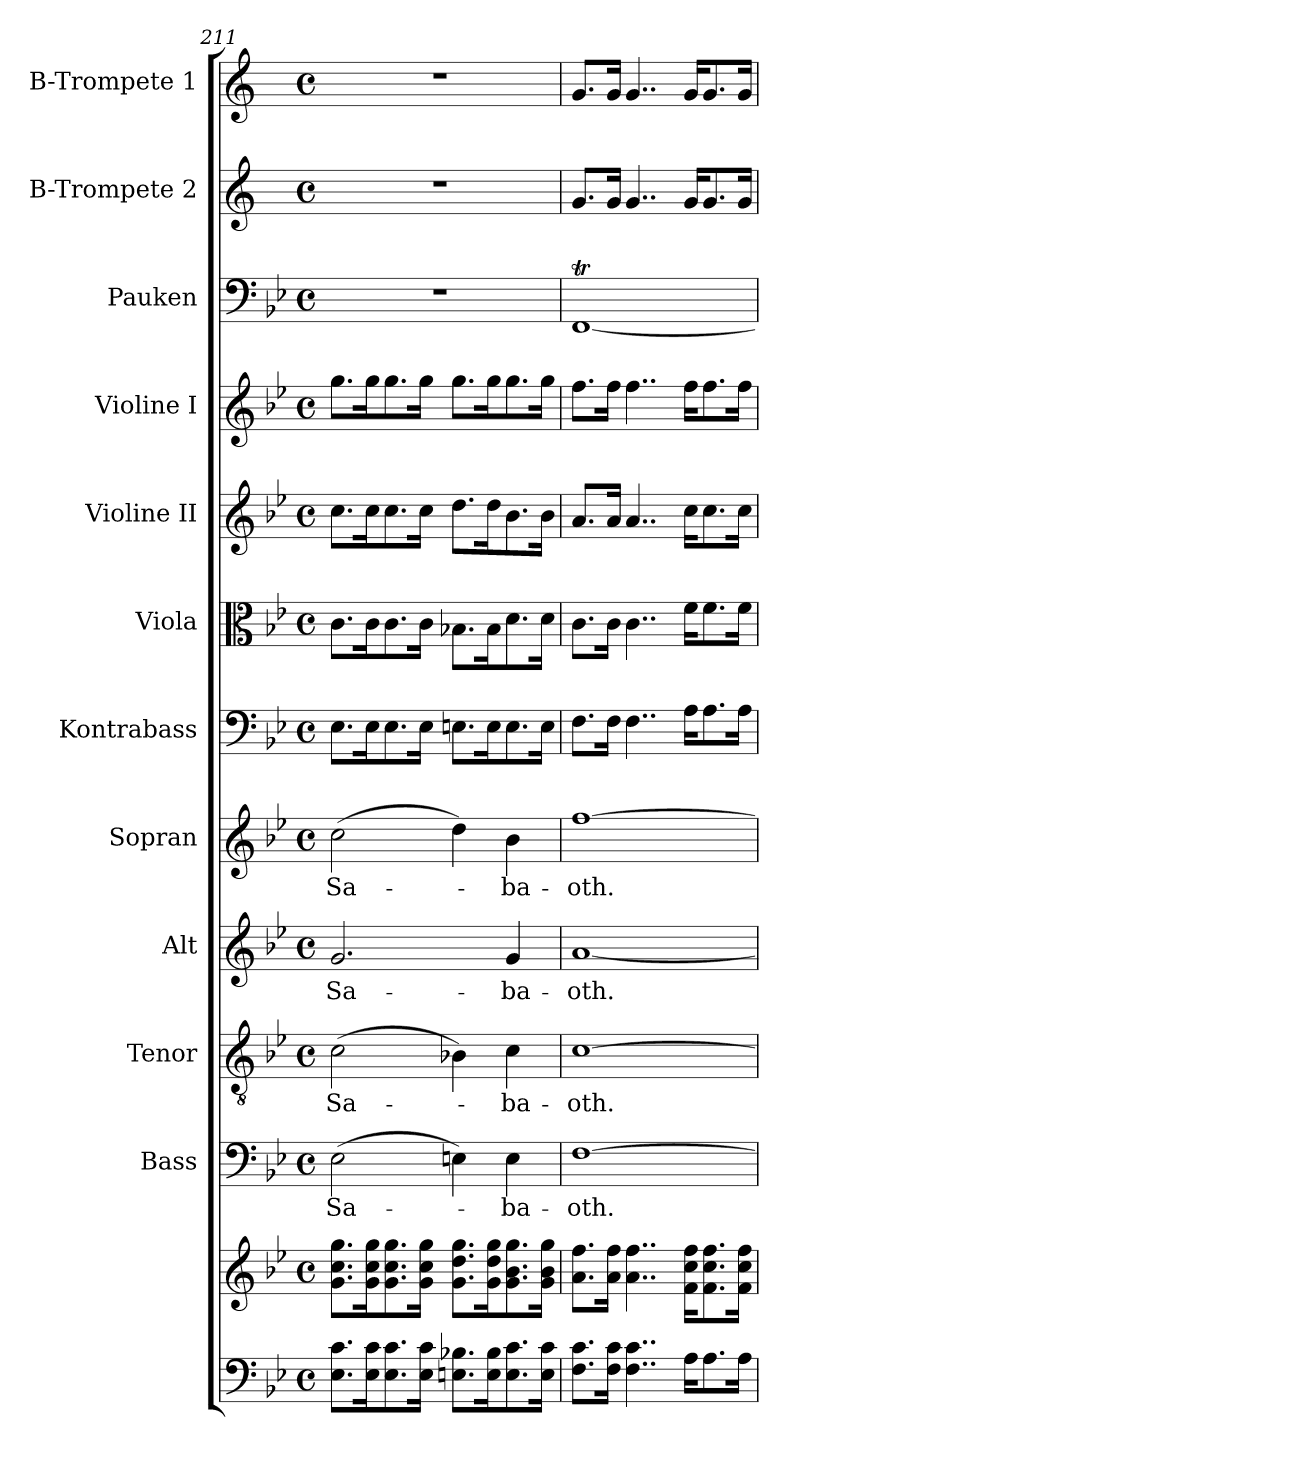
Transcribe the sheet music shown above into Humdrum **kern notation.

**kern	**kern	**kern	**text	**kern	**text	**kern	**text	**kern	**text	**kern	**kern	**kern	**kern	**kern	**kern	**kern
*part12	*part12	*part11	*part11	*part10	*part10	*part9	*part9	*part8	*part8	*part7	*part6	*part5	*part4	*part3	*part2	*part1
*staff13	*staff12	*staff11	*staff11	*staff10	*staff10	*staff9	*staff9	*staff8	*staff8	*staff7	*staff6	*staff5	*staff4	*staff3	*staff2	*staff1
*	*	*I"Bass	*	*I"Tenor	*	*I"Alt	*	*I"Sopran	*	*I"Kontrabass	*I"Viola	*I"Violine II	*I"Violine I	*I"Pauken	*I"B-Trompete 2	*I"B-Trompete 1
*	*	*I'B.	*	*I'T.	*	*I'A.	*	*I'S.	*	*I'Kb.	*I'Vla.	*I'Vl. II	*I'Vl. I	*I'Pk.	*I'B Trp. 2	*I'B Trp. 1
*clefF4	*clefG2	*clefF4	*	*clefGv2	*	*clefG2	*	*clefG2	*	*clefF4	*clefC3	*clefG2	*clefG2	*clefF4	*clefG2	*clefG2
*	*	*	*	*	*	*	*	*	*	*ITrd7c12	*	*	*	*	*ITrd1c2	*ITrd1c2
*k[b-e-]	*k[b-e-]	*k[b-e-]	*	*k[b-e-]	*	*k[b-e-]	*	*k[b-e-]	*	*k[b-e-]	*k[b-e-]	*k[b-e-]	*k[b-e-]	*k[b-e-]	*k[b-e-]	*k[b-e-]
*B-:	*B-:	*B-:	*	*B-:	*	*B-:	*	*B-:	*	*B-:	*B-:	*B-:	*B-:	*B-:	*B-:	*B-:
*M4/4	*M4/4	*M4/4	*	*M4/4	*	*M4/4	*	*M4/4	*	*M4/4	*M4/4	*M4/4	*M4/4	*M4/4	*M4/4	*M4/4
*met(c)	*met(c)	*met(c)	*	*met(c)	*	*met(c)	*	*met(c)	*	*met(c)	*met(c)	*met(c)	*met(c)	*met(c)	*met(c)	*met(c)
=211	=211	=211	=211	=211	=211	=211	=211	=211	=211	=211	=211	=211	=211	=211	=211	=211
!	!	!	!LO:LY:b	!	!LO:LY:b	!	!LO:LY:b	!	!LO:LY:b	!	!	!	!	!	!	!
8.E-\ 8.c\L	8.g\ 8.cc\ 8.gg\L	(>2E-\	Sa-	(>2c\	Sa-	2.g/	Sa-	(>2cc\	Sa-	8.EE-\L	8.c\L	8.cc\L	8.gg\L	1r	1r	1r
16E-\ 16c\k	16g\ 16cc\ 16gg\k	.	.	.	.	.	.	.	.	16EE-\k	16c\k	16cc\k	16gg\k	.	.	.
8.E-\ 8.c\	8.g\ 8.cc\ 8.gg\	.	.	.	.	.	.	.	.	8.EE-\	8.c\	8.cc\	8.gg\	.	.	.
16E-\ 16c\Jk	16g\ 16cc\ 16gg\Jk	.	.	.	.	.	.	.	.	16EE-\Jk	16c\Jk	16cc\Jk	16gg\Jk	.	.	.
8.En\ 8.B-X\L	8.g\ 8.dd\ 8.gg\L	4En\)	.	4B-X\)	.	.	.	4dd\)	.	8.EEn\L	8.B-X\L	8.dd\L	8.gg\L	.	.	.
16E\ 16B-\k	16g\ 16dd\ 16gg\k	.	.	.	.	.	.	.	.	16EE\k	16B-\k	16dd\k	16gg\k	.	.	.
!	!	!	!LO:LY:b	!	!LO:LY:b	!	!LO:LY:b	!	!LO:LY:b	!	!	!	!	!	!	!
8.E\ 8.c\	8.g\ 8.b-\ 8.gg\	4E\	-ba-	4c\	-ba-	4g/	-ba-	4b-\	-ba-	8.EE\	8.d\	8.b-\	8.gg\	.	.	.
16E\ 16c\Jk	16g\ 16b-\ 16gg\Jk	.	.	.	.	.	.	.	.	16EE\Jk	16d\Jk	16b-\Jk	16gg\Jk	.	.	.
=212	=212	=212	=212	=212	=212	=212	=212	=212	=212	=212	=212	=212	=212	=212	=212	=212
!	!	!	!LO:LY:b	!	!LO:LY:b	!	!LO:LY:b	!	!LO:LY:b	!	!	!	!	!	!	!
8.F\ 8.c\L	8.a\ 8.ff\L	[1F	-oth.	[1c	-oth.	[1a	-oth.	[1ff	-oth.	8.FF\L	8.c\L	8.a/L	8.ff\L	[1FFT	8.f/L	8.f/L
16F\ 16c\Jk	16a\ 16ff\Jk	.	.	.	.	.	.	.	.	16FF\Jk	16c\Jk	16a/Jk	16ff\Jk	.	16f/Jk	16f/Jk
4..F\ 4..c\	4..a\ 4..ff\	.	.	.	.	.	.	.	.	4..FF\	4..c\	4..a/	4..ff\	.	4..f/	4..f/
16A\KL	16f\ 16cc\ 16ff\KL	.	.	.	.	.	.	.	.	16AA\KL	16f\KL	16cc\KL	16ff\KL	.	16f/KL	16f/KL
8.A\	8.f\ 8.cc\ 8.ff\	.	.	.	.	.	.	.	.	8.AA\	8.f\	8.cc\	8.ff\	.	8.f/	8.f/
16A\Jk	16f\ 16cc\ 16ff\Jk	.	.	.	.	.	.	.	.	16AA\Jk	16f\Jk	16cc\Jk	16ff\Jk	.	16f/Jk	16f/Jk
=	=	=	=	=	=	=	=	=	=	=	=	=	=	=	=	=
*-	*-	*-	*-	*-	*-	*-	*-	*-	*-	*-	*-	*-	*-	*-	*-	*-
